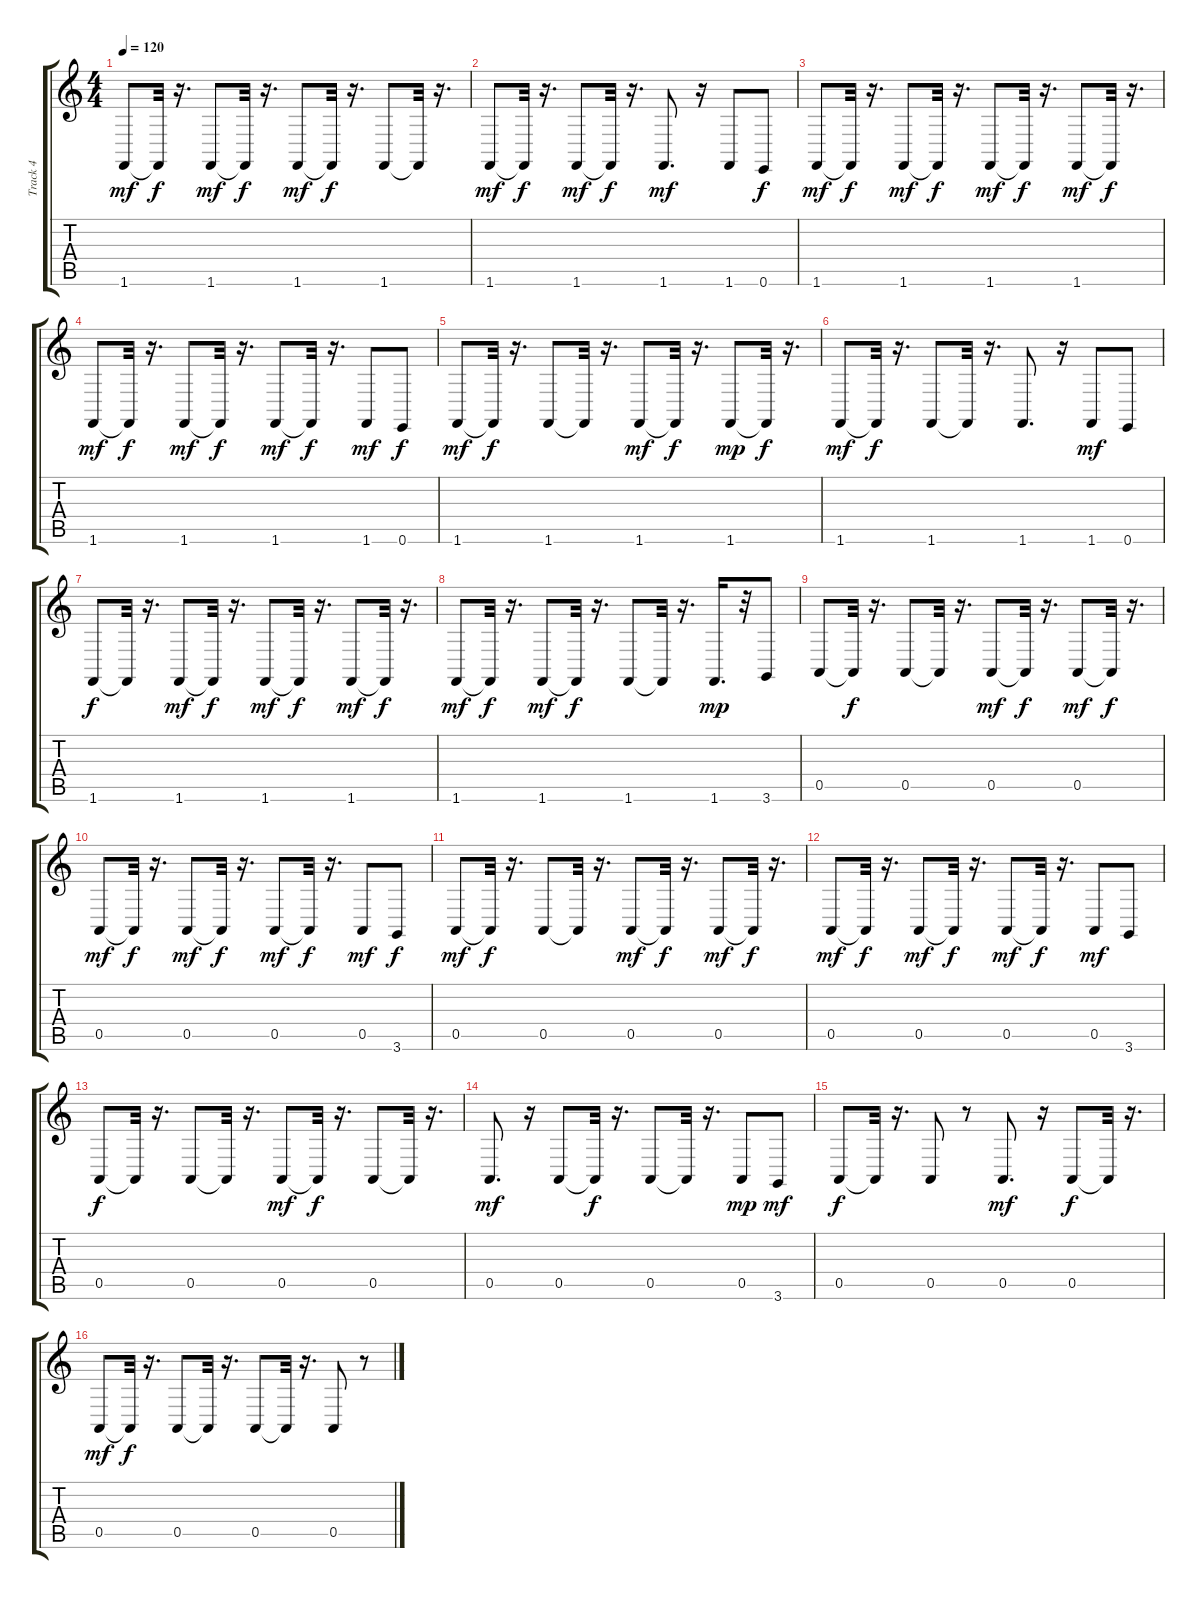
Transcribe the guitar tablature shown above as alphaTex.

\track ("Track 4" "Track 4") {instrument cello}
\staff {score tabs}
\tuning (E4 B3 G3 D3 A2 E2) {hide}
\ts (4 4)
\tempo 120
\clef g2
\ks c
1.6.8{dy mf} 1.6{t}.32{dy f} r.16{d} 1.6.8{dy mf} 1.6{t}.32{dy f} r.16{d} 1.6.8{dy mf} 1.6{t}.32{dy f} r.16{d} 1.6.8 1.6{t}.32 r.16{d} |
1.6.8{dy mf} 1.6{t}.32{dy f} r.16{d} 1.6.8{dy mf} 1.6{t}.32{dy f} r.16{d} 1.6.8{d dy mf} r.16 1.6.8 0.6.8{dy f} |
1.6.8{dy mf} 1.6{t}.32{dy f} r.16{d} 1.6.8{dy mf} 1.6{t}.32{dy f} r.16{d} 1.6.8{dy mf} 1.6{t}.32{dy f} r.16{d} 1.6.8{dy mf} 1.6{t}.32{dy f} r.16{d} |
1.6.8{dy mf} 1.6{t}.32{dy f} r.16{d} 1.6.8{dy mf} 1.6{t}.32{dy f} r.16{d} 1.6.8{dy mf} 1.6{t}.32{dy f} r.16{d} 1.6.8{dy mf} 0.6.8{dy f} |
1.6.8{dy mf} 1.6{t}.32{dy f} r.16{d} 1.6.8 1.6{t}.32 r.16{d} 1.6.8{dy mf} 1.6{t}.32{dy f} r.16{d} 1.6.8{dy mp} 1.6{t}.32{dy f} r.16{d} |
1.6.8{dy mf} 1.6{t}.32{dy f} r.16{d} 1.6.8 1.6{t}.32 r.16{d} 1.6.8{d} r.16 1.6.8{dy mf} 0.6.8 |
1.6.8{dy f} 1.6{t}.32 r.16{d} 1.6.8{dy mf} 1.6{t}.32{dy f} r.16{d} 1.6.8{dy mf} 1.6{t}.32{dy f} r.16{d} 1.6.8{dy mf} 1.6{t}.32{dy f} r.16{d} |
1.6.8{dy mf} 1.6{t}.32{dy f} r.16{d} 1.6.8{dy mf} 1.6{t}.32{dy f} r.16{d} 1.6.8 1.6{t}.32 r.16{d} 1.6.16{d dy mp} r.32 3.6.8 |
0.5.8 0.5{t}.32{dy f} r.16{d} 0.5.8 0.5{t}.32 r.16{d} 0.5.8{dy mf} 0.5{t}.32{dy f} r.16{d} 0.5.8{dy mf} 0.5{t}.32{dy f} r.16{d} |
0.5.8{dy mf} 0.5{t}.32{dy f} r.16{d} 0.5.8{dy mf} 0.5{t}.32{dy f} r.16{d} 0.5.8{dy mf} 0.5{t}.32{dy f} r.16{d} 0.5.8{dy mf} 3.6.8{dy f} |
0.5.8{dy mf} 0.5{t}.32{dy f} r.16{d} 0.5.8 0.5{t}.32 r.16{d} 0.5.8{dy mf} 0.5{t}.32{dy f} r.16{d} 0.5.8{dy mf} 0.5{t}.32{dy f} r.16{d} |
0.5.8{dy mf} 0.5{t}.32{dy f} r.16{d} 0.5.8{dy mf} 0.5{t}.32{dy f} r.16{d} 0.5.8{dy mf} 0.5{t}.32{dy f} r.16{d} 0.5.8{dy mf} 3.6.8 |
0.5.8{dy f} 0.5{t}.32 r.16{d} 0.5.8 0.5{t}.32 r.16{d} 0.5.8{dy mf} 0.5{t}.32{dy f} r.16{d} 0.5.8 0.5{t}.32 r.16{d} |
0.5.8{d dy mf} r.16 0.5.8 0.5{t}.32{dy f} r.16{d} 0.5.8 0.5{t}.32 r.16{d} 0.5.8{dy mp} 3.6.8{dy mf} |
0.5.8{dy f} 0.5{t}.32 r.16{d} 0.5.8 r.8 0.5.8{d dy mf} r.16 0.5.8{dy f} 0.5{t}.32 r.16{d} |
0.5.8{dy mf} 0.5{t}.32{dy f} r.16{d} 0.5.8 0.5{t}.32 r.16{d} 0.5.8 0.5{t}.32 r.16{d} 0.5.8 r.8
